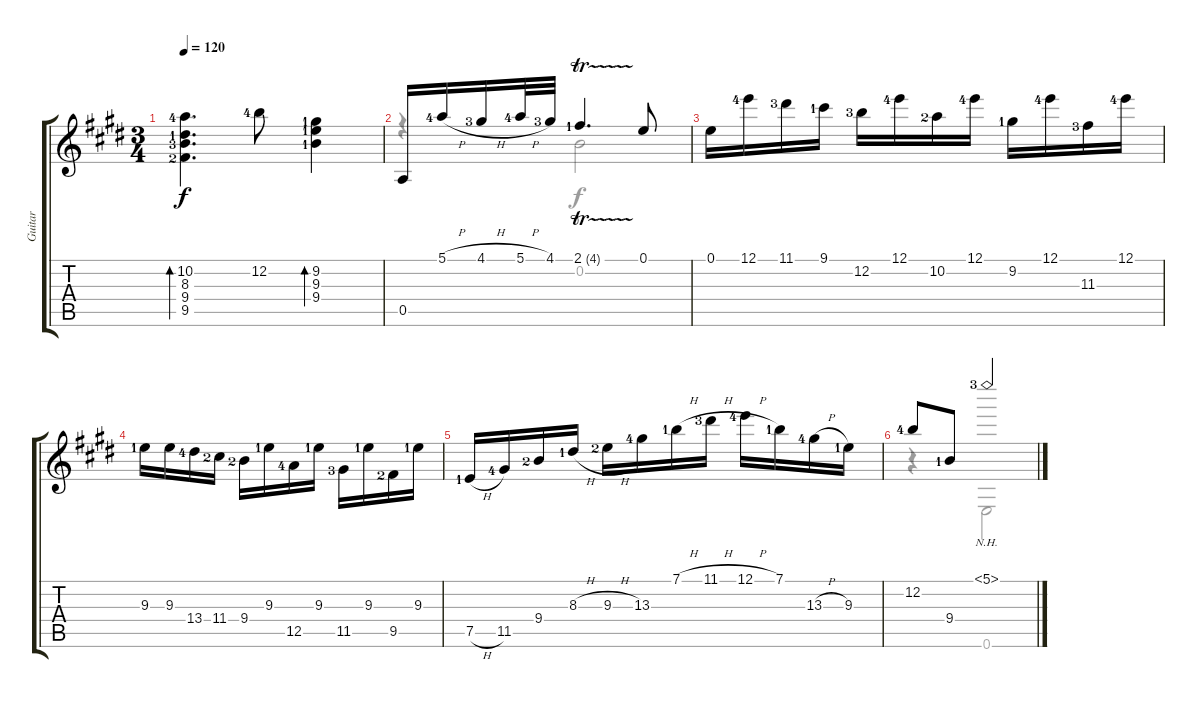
\track ("Guitar" "Guitar") {instrument electricguitarclean}
\staff {score tabs}
\tuning (E4 B3 G3 D3 A2 E2) {hide}
\voice
\ts (3 4)
\tempo 120
\clef g2
\ks e
(10.2{lf 5} 8.3{lf 2} 9.4{lf 4} 9.5{lf 3}).4{d bd 120 dy f} 12.2{lf 5}.8 (9.2{lf 2} 9.3{lf 2} 9.4{lf 2}).4{bd 120} |
0.5.16 5.1{h lf 5}.16 4.1{h lf 4}.16 5.1{h lf 5}.32 4.1{lf 4}.32 2.1{tr (4 64) lf 2}.4{d} 0.1.8 |
0.1.16 12.1{lf 5}.16 11.1{lf 4}.16 9.1{lf 2}.16 12.2{lf 4}.16 12.1{lf 5}.16 10.2{lf 3}.16 12.1{lf 5}.16 9.2{lf 2}.16 12.1{lf 5}.16 11.3{lf 4}.16 12.1{lf 5}.16 |
9.3{lf 2}.16 9.3.16 13.4{lf 5}.16 11.4{lf 3}.16 9.4{lf 3}.16 9.3{lf 2}.16 12.5{lf 5}.16 9.3{lf 2}.16 11.5{lf 4}.16 9.3{lf 2}.16 9.5{lf 3}.16 9.3{lf 2}.16 |
7.5{h lf 2}.16 11.5{lf 5}.16 9.4{lf 3}.16 8.3{h lf 2}.16 9.3{h lf 3}.16 13.3{lf 5}.16 7.1{h lf 2}.16 11.1{h lf 4}.16 12.1{h lf 5}.16 7.1{lf 2}.16 13.3{h lf 5}.16 9.3{lf 2}.16 |
12.2{lf 5}.8 9.4{lf 2}.8 5.1{nh lf 4}.2
\voice
\clef g2
\ottava regular
\simile none
\ks e
|
r.4 0.2.2 |
|
|
|
r.4 0.6.2
